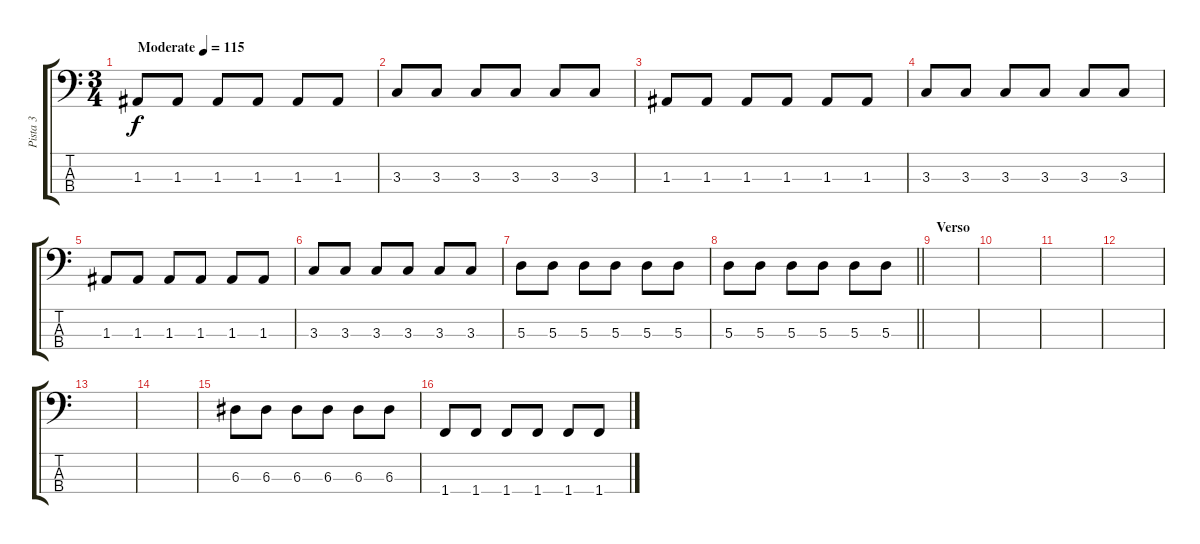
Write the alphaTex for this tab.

\track ("Pista 3" "Pista 3") {instrument acousticbass}
\staff {score tabs}
\tuning (G2 D2 A1 E1) {hide}
\ts (3 4)
\tempo (115 "Moderate")
\clef f4
\ks c
1.3.8{dy f instrument acousticbass} 1.3.8 1.3.8 1.3.8 1.3.8 1.3.8 |
3.3.8 3.3.8 3.3.8 3.3.8 3.3.8 3.3.8 |
1.3.8 1.3.8 1.3.8 1.3.8 1.3.8 1.3.8 |
3.3.8 3.3.8 3.3.8 3.3.8 3.3.8 3.3.8 |
1.3.8 1.3.8 1.3.8 1.3.8 1.3.8 1.3.8 |
3.3.8 3.3.8 3.3.8 3.3.8 3.3.8 3.3.8 |
5.3.8 5.3.8 5.3.8 5.3.8 5.3.8 5.3.8 |
\barLineRight lightlight
5.3.8 5.3.8 5.3.8 5.3.8 5.3.8 5.3.8 |
\section ("" "Verso")
|
|
|
|
|
|
6.3.8 6.3.8 6.3.8 6.3.8 6.3.8 6.3.8 |
1.4.8 1.4.8 1.4.8 1.4.8 1.4.8 1.4.8
